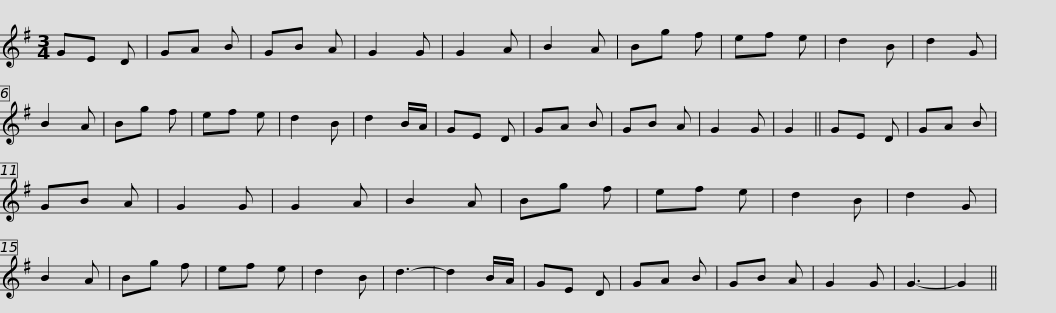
X:1
L:1/8
M:3/4
I:linebreak $
K:G
V:1 treble
V:1
 GE D | GA B | GB A | G2 G | G2 A | %5
 B2 A | Bg f | ef e | d2 B | d2 G | %10
 B2 A | Bg f | ef e | d2 B |$ d2 B/A/ | %15
 GE D | GA B | GB A | G2 G | G2 || %20
 GE D | GA B | GB A | G2 G | G2 A | %25
 B2 A | Bg f | ef e |$ d2 B | d2 G | %30
 B2 A | Bg f | ef e | d2 B | d3- | %35
 d2 B/A/ | GE D | GA B | GB A | G2 G | %40
 G3- | G2 || %42
